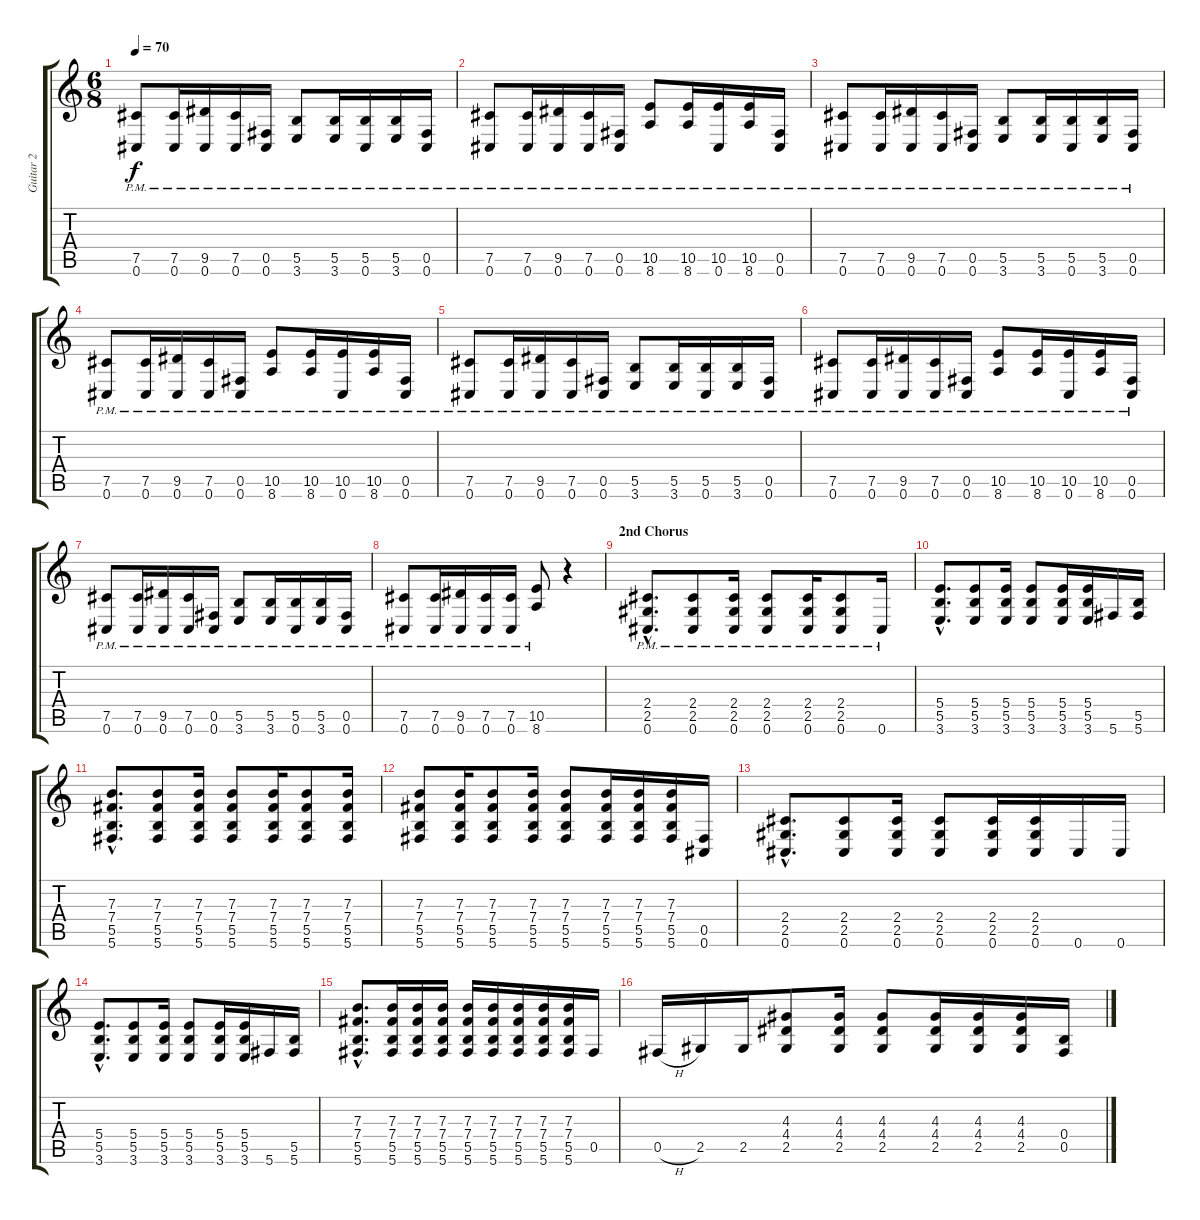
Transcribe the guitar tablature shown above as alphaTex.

\track ("Guitar 2" "Guitar 2") {instrument distortionguitar}
\staff {score tabs}
\tuning (Db4 Ab3 E3 B2 Gb2 Db2) {hide}
\ts (6 8)
\tempo 70
\clef g2
\ks c
(7.5{pm} 0.6{pm}).8{dy f} (7.5{pm} 0.6{pm}).16 (9.5{pm} 0.6{pm}).16 (7.5{pm} 0.6{pm}).16 (0.5{pm} 0.6{pm}).16 (5.5{pm} 3.6{pm}).8 (5.5{pm} 3.6{pm}).16 (5.5{pm} 0.6{pm}).16 (5.5{pm} 3.6{pm}).16 (0.5{pm} 0.6{pm}).16 |
(7.5{pm} 0.6{pm}).8 (7.5{pm} 0.6{pm}).16 (9.5{pm} 0.6{pm}).16 (7.5{pm} 0.6{pm}).16 (0.5{pm} 0.6{pm}).16 (10.5{pm} 8.6{pm}).8 (10.5{pm} 8.6{pm}).16 (10.5{pm} 0.6{pm}).16 (10.5{pm} 8.6{pm}).16 (0.5{pm} 0.6{pm}).16 |
(7.5{pm} 0.6{pm}).8 (7.5{pm} 0.6{pm}).16 (9.5{pm} 0.6{pm}).16 (7.5{pm} 0.6{pm}).16 (0.5{pm} 0.6{pm}).16 (5.5{pm} 3.6{pm}).8 (5.5{pm} 3.6{pm}).16 (5.5{pm} 0.6{pm}).16 (5.5{pm} 3.6{pm}).16 (0.5{pm} 0.6{pm}).16 |
(7.5{pm} 0.6{pm}).8 (7.5{pm} 0.6{pm}).16 (9.5{pm} 0.6{pm}).16 (7.5{pm} 0.6{pm}).16 (0.5{pm} 0.6{pm}).16 (10.5{pm} 8.6{pm}).8 (10.5{pm} 8.6{pm}).16 (10.5{pm} 0.6{pm}).16 (10.5{pm} 8.6{pm}).16 (0.5{pm} 0.6{pm}).16 |
(7.5{pm} 0.6{pm}).8 (7.5{pm} 0.6{pm}).16 (9.5{pm} 0.6{pm}).16 (7.5{pm} 0.6{pm}).16 (0.5{pm} 0.6{pm}).16 (5.5{pm} 3.6{pm}).8 (5.5{pm} 3.6{pm}).16 (5.5{pm} 0.6{pm}).16 (5.5{pm} 3.6{pm}).16 (0.5{pm} 0.6{pm}).16 |
(7.5{pm} 0.6{pm}).8 (7.5{pm} 0.6{pm}).16 (9.5{pm} 0.6{pm}).16 (7.5{pm} 0.6{pm}).16 (0.5{pm} 0.6{pm}).16 (10.5{pm} 8.6{pm}).8 (10.5{pm} 8.6{pm}).16 (10.5{pm} 0.6{pm}).16 (10.5{pm} 8.6{pm}).16 (0.5{pm} 0.6{pm}).16 |
(7.5{pm} 0.6{pm}).8 (7.5{pm} 0.6{pm}).16 (9.5{pm} 0.6{pm}).16 (7.5{pm} 0.6{pm}).16 (0.5{pm} 0.6{pm}).16 (5.5{pm} 3.6{pm}).8 (5.5{pm} 3.6{pm}).16 (5.5{pm} 0.6{pm}).16 (5.5{pm} 3.6{pm}).16 (0.5{pm} 0.6{pm}).16 |
(7.5{pm} 0.6{pm}).8 (7.5{pm} 0.6{pm}).16 (9.5{pm} 0.6{pm}).16 (7.5{pm} 0.6{pm}).16 (7.5{pm} 0.6{pm}).16 (10.5{pm} 8.6{pm}).8 r.4 |
\section ("" "2nd Chorus")
(2.4{hac} 2.5{hac pm} 0.6{hac pm}).8{d} (2.4 2.5{pm} 0.6{pm}).8 (2.4 2.5{pm} 0.6{pm}).16 (2.4 2.5{pm} 0.6{pm}).8 (2.4 2.5{pm} 0.6{pm}).16 (2.4 2.5{pm} 0.6{pm}).8 0.6{pm}.16 |
(5.4{hac} 5.5{hac} 3.6{hac}).8{d} (5.4 5.5 3.6).8 (5.4 5.5 3.6).16 (5.4 5.5 3.6).8 (5.4 5.5 3.6).16 (5.4 5.5 3.6).16 5.6.16 (5.5 5.6).16 |
(7.3{hac} 7.4{hac} 5.5{hac} 5.6{hac}).8{d} (7.3 7.4 5.5 5.6).8 (7.3 7.4 5.5 5.6).16 (7.3 7.4 5.5 5.6).8 (7.3 7.4 5.5 5.6).16 (7.3 7.4 5.5 5.6).8 (7.3 7.4 5.5 5.6).16 |
(7.3 7.4 5.5 5.6).8 (7.3 7.4 5.5 5.6).16 (7.3 7.4 5.5 5.6).8 (7.3 7.4 5.5 5.6).16 (7.3 7.4 5.5 5.6).8 (7.3 7.4 5.5 5.6).16 (7.3 7.4 5.5 5.6).16 (7.3 7.4 5.5 5.6).16 (0.5 0.6).16 |
(2.4{hac} 2.5{hac} 0.6{hac}).8{d} (2.4 2.5 0.6).8 (2.4 2.5 0.6).16 (2.4 2.5 0.6).8 (2.4 2.5 0.6).16 (2.4 2.5 0.6).16 0.6.16 0.6.16 |
(5.4{hac} 5.5{hac} 3.6{hac}).8{d} (5.4 5.5 3.6).8 (5.4 5.5 3.6).16 (5.4 5.5 3.6).8 (5.4 5.5 3.6).16 (5.4 5.5 3.6).16 5.6.16 (5.5 5.6).16 |
(7.3{hac} 7.4{hac} 5.5{hac} 5.6{hac}).8{d} (7.3 7.4 5.5 5.6).16 (7.3 7.4 5.5 5.6).16 (7.3 7.4 5.5 5.6).16 (7.3 7.4 5.5 5.6).16 (7.3 7.4 5.5 5.6).16 (7.3 7.4 5.5 5.6).16 (7.3 7.4 5.5 5.6).16 (7.3 7.4 5.5 5.6).16 0.5.16 |
0.5{h}.16 2.5.16 2.5.16 (4.3 4.4 2.5).8 (4.3 4.4 2.5).16 (4.3 4.4 2.5).8 (4.3 4.4 2.5).16 (4.3 4.4 2.5).16 (4.3 4.4 2.5).16 (0.4 0.5).16
